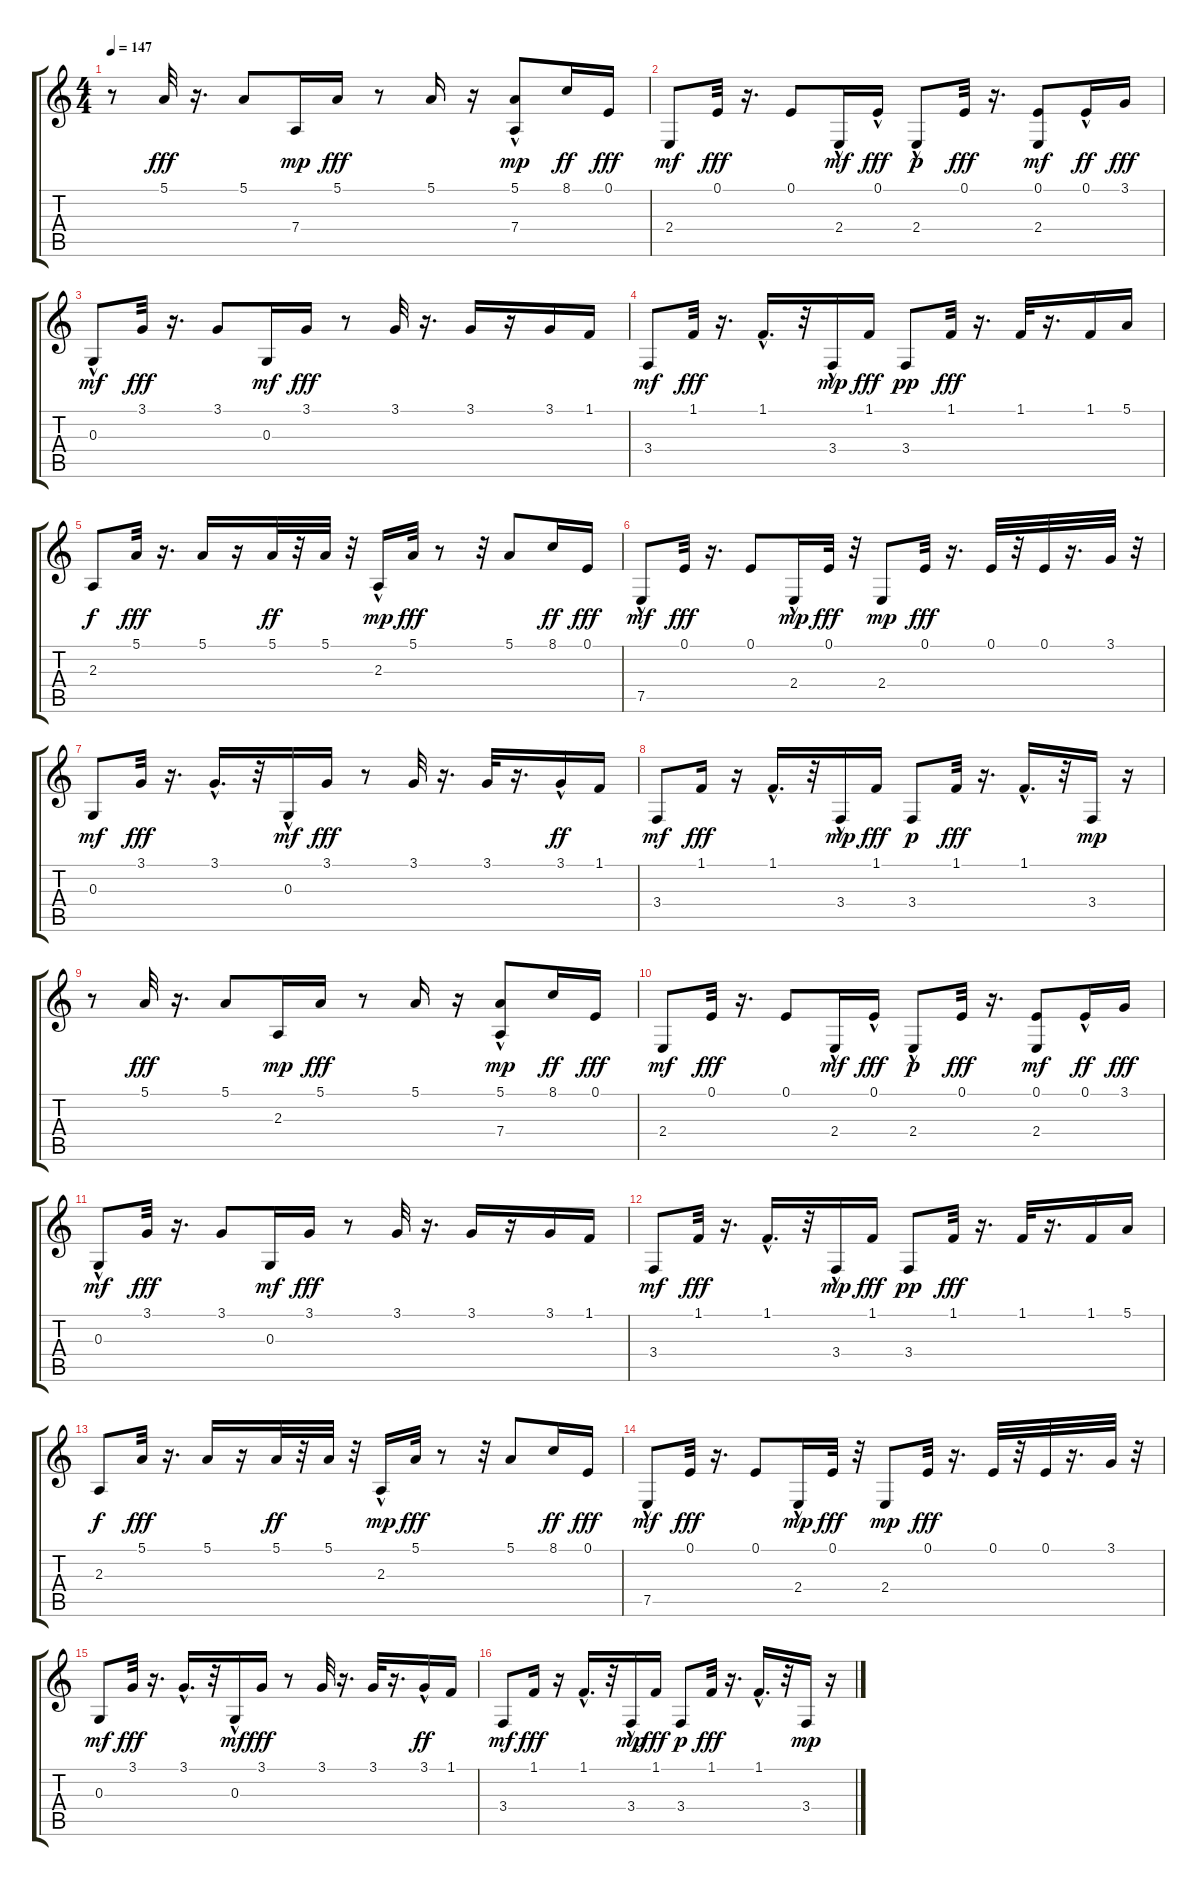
\track "" {instrument pizzicatostrings}
\staff {score tabs}
\tuning (E4 B3 G3 D3 A2 E2) {hide}
\ts (4 4)
\tempo 147
\clef g2
\ks c
r.8{dy mf} 5.1.32{dy fff} r.16{d} 5.1.8 7.4.16{dy mp} 5.1.16{dy fff} r.8 5.1.16 r.16 (5.1 7.4{hac}).8{dy mp} 8.1.16{dy ff} 0.1.16{dy fff} |
2.4.8{dy mf} 0.1.32{dy fff} r.16{d} 0.1.8 2.4{hac}.16{dy mf} 0.1{hac}.16{dy fff} 2.4{hac}.8{dy p} 0.1.32{dy fff} r.16{d} (0.1 2.4).8{dy mf} 0.1{hac}.16{dy ff} 3.1.16{dy fff} |
0.3{hac}.8{dy mf} 3.1.32{dy fff} r.16{d} 3.1.8 0.3.16{dy mf} 3.1.16{dy fff} r.8 3.1.32 r.16{d} 3.1.16 r.16 3.1.16 1.1.16 |
3.4.8{dy mf} 1.1.32{dy fff} r.16{d} 1.1{hac}.16{d} r.32 3.4{hac}.16{dy mp} 1.1.16{dy fff} 3.4.8{dy pp} 1.1.32{dy fff} r.16{d} 1.1.32 r.16{d} 1.1.16 5.1.16 |
2.3.8{dy f} 5.1.32{dy fff} r.16{d} 5.1.16 r.16 5.1.32{dy ff} r.32 5.1.32 r.32 2.3{hac}.16{dy mp} 5.1.32{dy fff} r.8 r.32 5.1.8 8.1.16{dy ff} 0.1.16{dy fff} |
7.5{hac}.8{dy mf} 0.1.32{dy fff} r.16{d} 0.1.8 2.4{hac}.16{dy mp} 0.1.32{dy fff} r.32 2.4.8{dy mp} 0.1.32{dy fff} r.16{d} 0.1.32 r.32 0.1.32 r.16{d} 3.1.32 r.32 |
0.3.8{dy mf} 3.1.32{dy fff} r.16{d} 3.1{hac}.16{d} r.32 0.3{hac}.16{dy mf} 3.1.16{dy fff} r.8 3.1.32 r.16{d} 3.1.32 r.16{d} 3.1{hac}.16{dy ff} 1.1.16 |
3.4.8{dy mf} 1.1.16{dy fff} r.16 1.1{hac}.16{d} r.32 3.4{hac}.16{dy mp} 1.1.16{dy fff} 3.4.8{dy p} 1.1.32{dy fff} r.16{d} 1.1{hac}.16{d} r.32 3.4.16{dy mp} r.16 |
r.8 5.1.32{dy fff} r.16{d} 5.1.8 2.3.16{dy mp} 5.1.16{dy fff} r.8 5.1.16 r.16 (5.1 7.4{hac}).8{dy mp} 8.1.16{dy ff} 0.1.16{dy fff} |
2.4.8{dy mf} 0.1.32{dy fff} r.16{d} 0.1.8 2.4{hac}.16{dy mf} 0.1{hac}.16{dy fff} 2.4{hac}.8{dy p} 0.1.32{dy fff} r.16{d} (0.1 2.4).8{dy mf} 0.1{hac}.16{dy ff} 3.1.16{dy fff} |
0.3{hac}.8{dy mf} 3.1.32{dy fff} r.16{d} 3.1.8 0.3.16{dy mf} 3.1.16{dy fff} r.8 3.1.32 r.16{d} 3.1.16 r.16 3.1.16 1.1.16 |
3.4.8{dy mf} 1.1.32{dy fff} r.16{d} 1.1{hac}.16{d} r.32 3.4{hac}.16{dy mp} 1.1.16{dy fff} 3.4.8{dy pp} 1.1.32{dy fff} r.16{d} 1.1.32 r.16{d} 1.1.16 5.1.16 |
2.3.8{dy f} 5.1.32{dy fff} r.16{d} 5.1.16 r.16 5.1.32{dy ff} r.32 5.1.32 r.32 2.3{hac}.16{dy mp} 5.1.32{dy fff} r.8 r.32 5.1.8 8.1.16{dy ff} 0.1.16{dy fff} |
7.5{hac}.8{dy mf} 0.1.32{dy fff} r.16{d} 0.1.8 2.4{hac}.16{dy mp} 0.1.32{dy fff} r.32 2.4.8{dy mp} 0.1.32{dy fff} r.16{d} 0.1.32 r.32 0.1.32 r.16{d} 3.1.32 r.32 |
0.3.8{dy mf} 3.1.32{dy fff} r.16{d} 3.1{hac}.16{d} r.32 0.3{hac}.16{dy mf} 3.1.16{dy fff} r.8 3.1.32 r.16{d} 3.1.32 r.16{d} 3.1{hac}.16{dy ff} 1.1.16 |
3.4.8{dy mf} 1.1.16{dy fff} r.16 1.1{hac}.16{d} r.32 3.4{hac}.16{dy mp} 1.1.16{dy fff} 3.4.8{dy p} 1.1.32{dy fff} r.16{d} 1.1{hac}.16{d} r.32 3.4.16{dy mp} r.16
